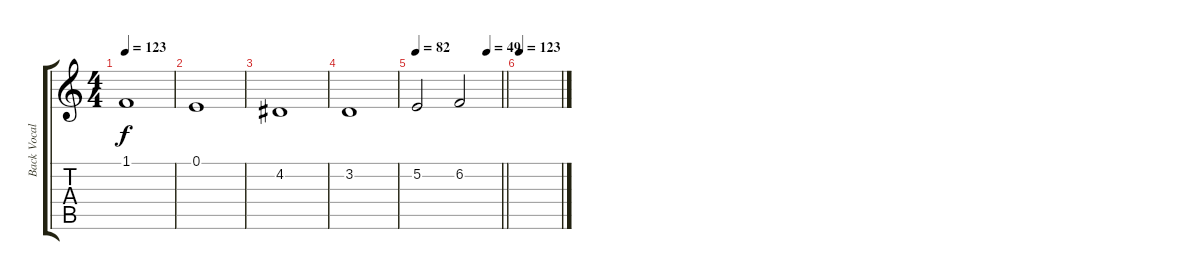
\track ("Back Vocals" "Back Vocal") {instrument tenorsax}
\staff {score tabs}
\tuning (E4 B3 G3 D3 A2 E2) {hide}
\ts (4 4)
\tempo 123
\clef g2
\ks c
1.1.1{dy f} |
0.1.1 |
4.2.1 |
3.2.1 |
\tempo 82
\tempo (49 0.8333333333333334)
\barLineRight lightlight
5.2.2 6.2.2 |
\tempo 123
